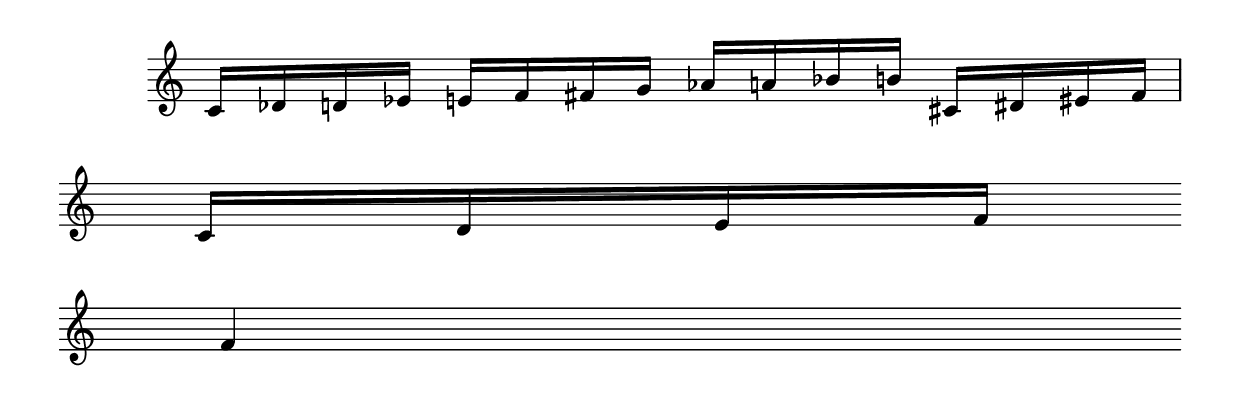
#(ly:set-option 'midi-extension "mid")
\version "2.12.3"
\include "english.ly"
\header{


}
%{

%}
melody = {
\once \override Staff.TimeSignature #'stencil = ##f
\clef treble
\key c \major
\cadenzaOn


 c'16[ df'16 d'16 ef'16] e'16[ f'16 fs'16 g'16] af'16[ a'16 bf'16 b'16] cs'16[ ds'16 es'16 fs'16] \bar "|"  \break
\grace s64 cs'16[ ds'16 es'16 fs'16] \break
\grace s64 fs'4 \break

}


text = \lyricmode {
                     
}

\score{

<<
\new Voice = "one" {
\melody
}
\new Lyrics \lyricsto "one" \text
>>
\layout {
\context {
\Score
\remove "Bar_number_engraver"
}
}
\midi {
\context {
\Score
tempoWholesPerMinute = #(ly:make-moment 200 4)
}
}
}